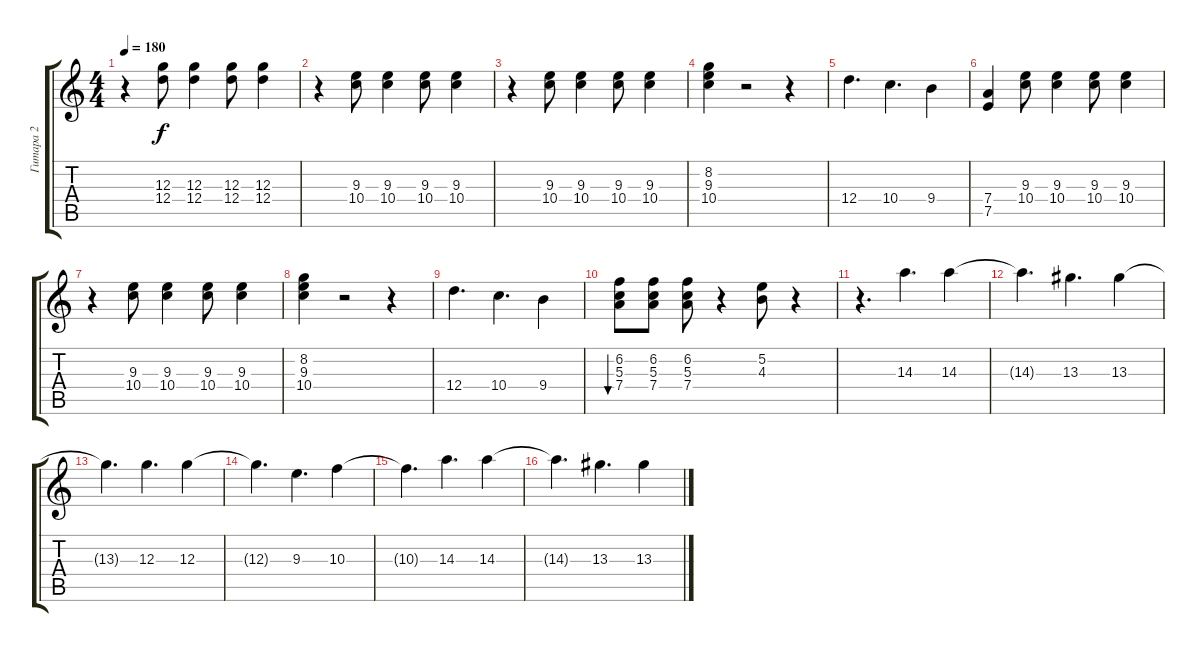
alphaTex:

\track ("Гитара 2" "Гитара 2") {instrument electricguitarjazz}
\staff {score tabs}
\tuning (E4 B3 G3 D3 A2 E2) {hide}
\ts (4 4)
\tempo 180
\clef g2
\ks c
r.4{dy f} (12.3 12.4).8 (12.3 12.4).4 (12.3 12.4).8 (12.3 12.4).4 |
r.4 (9.3 10.4).8 (9.3 10.4).4 (9.3 10.4).8 (9.3 10.4).4 |
r.4 (9.3 10.4).8 (9.3 10.4).4 (9.3 10.4).8 (9.3 10.4).4 |
(8.2 9.3 10.4).4 r.2 r.4 |
12.4.4{d} 10.4.4{d} 9.4.4 |
(7.4 7.5).4 (9.3 10.4).8 (9.3 10.4).4 (9.3 10.4).8 (9.3 10.4).4 |
r.4 (9.3 10.4).8 (9.3 10.4).4 (9.3 10.4).8 (9.3 10.4).4 |
(8.2 9.3 10.4).4 r.2 r.4 |
12.4.4{d} 10.4.4{d} 9.4.4 |
(6.2 5.3 7.4).8{bu 60} (6.2 5.3 7.4).8 (6.2 5.3 7.4).8 r.4 (5.2 4.3).8 r.4 |
r.4{d} 14.3.4{d} 14.3.4 |
14.3{t}.4{d} 13.3.4{d} 13.3.4 |
13.3{t}.4{d} 12.3.4{d} 12.3.4 |
12.3{t}.4{d} 9.3.4{d} 10.3.4 |
10.3{t}.4{d} 14.3.4{d} 14.3.4 |
14.3{t}.4{d} 13.3.4{d} 13.3.4
